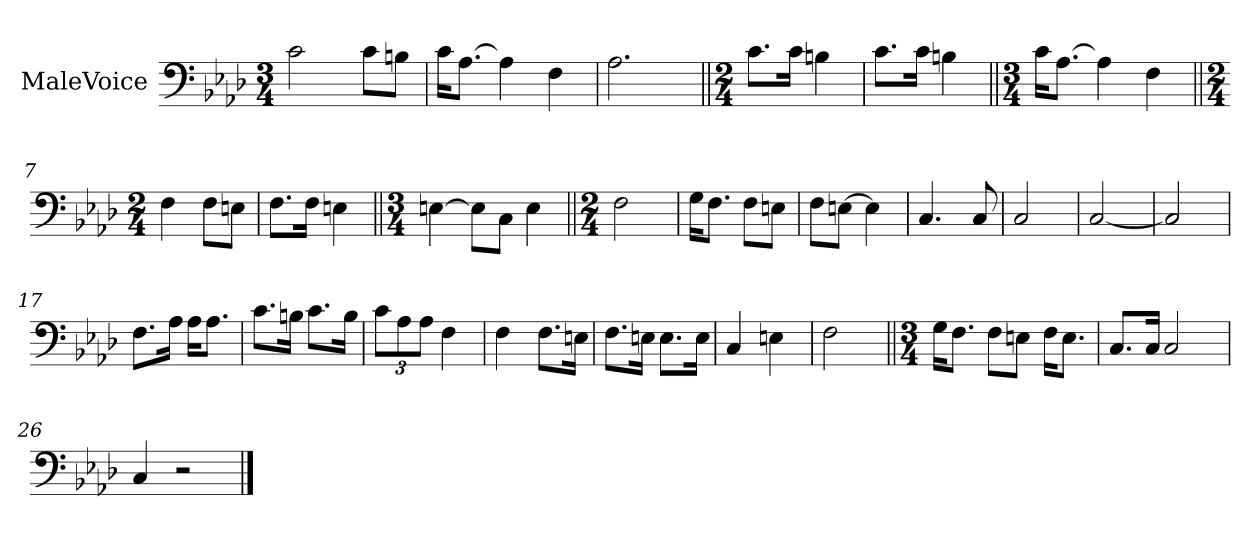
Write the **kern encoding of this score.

**kern
*part1
*staff1
*I"MaleVoice
*clefF4
*k[b-e-a-d-]
*M3/4
*MM80
=
2c
8c\L
8Bn\J
=2
16c\KL
[8.A-\J
4A-]
4F
=3
2.A-
=4||
*M2/4
8.c\L
16c\Jk
4Bn
=5
8.c\L
16c\Jk
4Bn
=6||
*M3/4
16c\KL
[8.A-\J
4A-]
4F
=7||
*M2/4
4F
8F\L
8En\J
=8
8.F\L
16F\Jk
4En
=9||
*M3/4
[4En
8E\L]
8C\J
4E
=10||
*M2/4
2F
=11
16G\KL
8.F\J
8F\L
8En\J
=12
8F\L
[8En\J
4E]
=13
4.C
8C
=14
2C
=15
[2C
=16
2C]
=17
*MM56
8.F\L
16A-\Jk
16A-\KL
8.A-\J
=18
8.c\L
16Bn\Jk
8.c\L
16B\Jk
=19
12c\L
12A-\
12A-\J
4F
=20
4F
8.F\L
16En\Jk
=21
8.F\L
16En\Jk
8.E\L
16E\Jk
=22
4C
4En
=23
2F
=24||
*M3/4
16G\KL
8.F\J
8F\L
8En\J
16F\KL
8.E\J
=25
8.C/L
16C/Jk
2C
=26
4C
2r
==
*-
